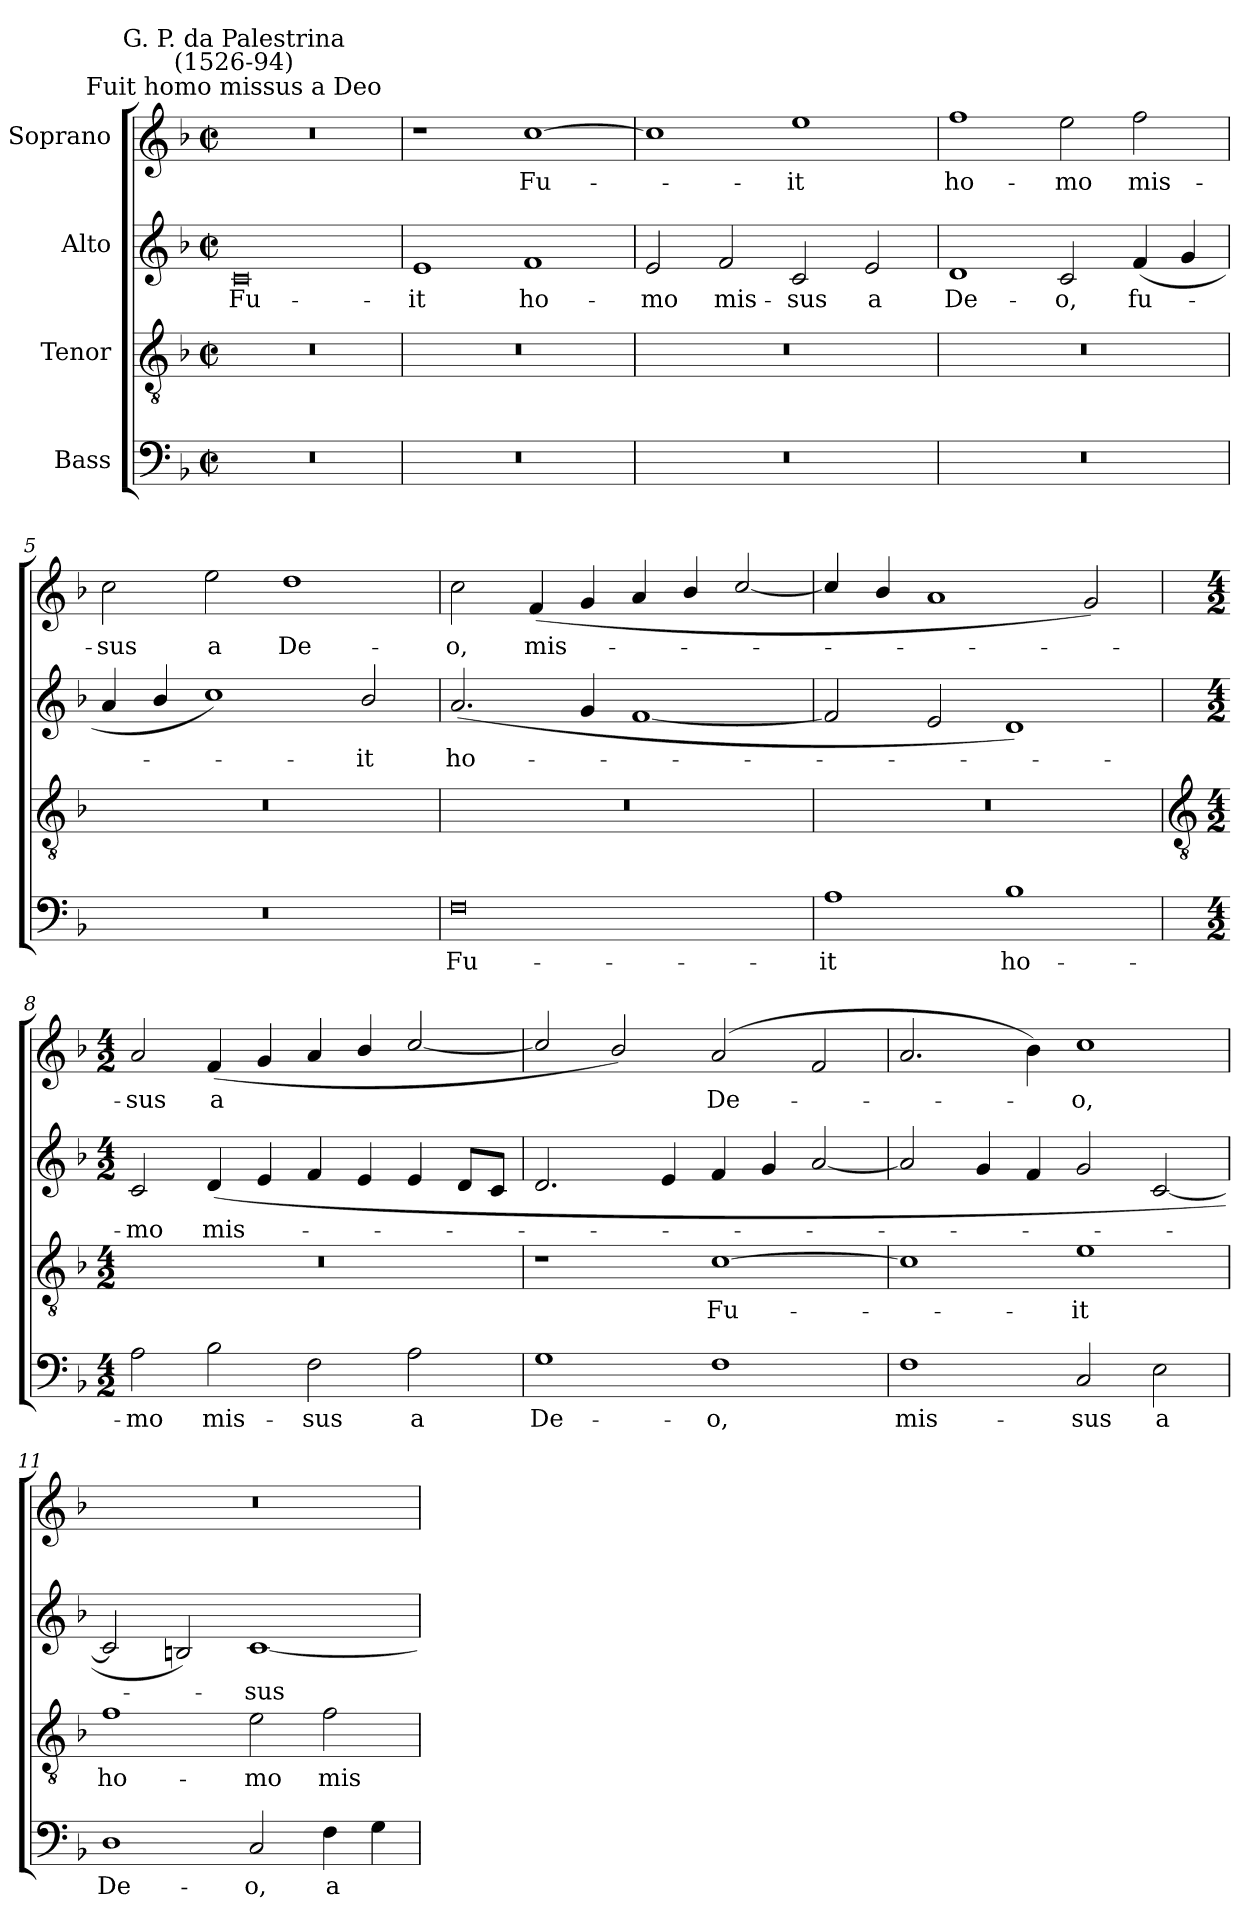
**kern	**text	**kern	**text	**kern	**text	**kern	**text
*part4	*part4	*part3	*part3	*part2	*part2	*part1	*part1
*staff4	*staff4	*staff3	*staff3	*staff2	*staff2	*staff1	*staff1
*I"Bass	*	*I"Tenor	*	*I"Alto	*	*I"Soprano	*
*clefF4	*	*clefGv2	*	*clefG2	*	*clefG2	*
*k[b-]	*	*k[b-]	*	*k[b-]	*	*k[b-]	*
*F:	*	*F:	*	*F:	*	*F:	*
*M4/2	*	*M4/2	*	*M4/2	*	*M4/2	*
*met(c|)	*	*met(c|)	*	*met(c|)	*	*met(c|)	*
=1	=1	=1	=1	=1	=1	=1	=1
!	!	!	!	!	!	!LO:TX:a:cj:t=Fuit homo missus a Deo	!
!	!	!	!	!	!	!LO:TX:a:cj:t=G. P. da Palestrina\n(1526-94)	!
!	!	!	!	!	!LO:LY:b	!	!
0r	.	0r	.	0c	Fu-	0r	.
=2	=2	=2	=2	=2	=2	=2	=2
!	!	!	!	!	!LO:LY:b	!	!
0r	.	0r	.	1e	-it	1r	.
!	!	!	!	!	!LO:LY:b	!	!LO:LY:b
.	.	.	.	1f	ho-	[1cc	Fu-
=3	=3	=3	=3	=3	=3	=3	=3
!	!	!	!	!	!LO:LY:b	!	!
0r	.	0r	.	2e	-mo	1cc]	.
!	!	!	!	!	!LO:LY:b	!	!
.	.	.	.	2f	mis-	.	.
!	!	!	!	!	!LO:LY:b	!	!LO:LY:b
.	.	.	.	2c	-sus	1ee	it
!	!	!	!	!	!LO:LY:b	!	!
.	.	.	.	2e	a	.	.
=4	=4	=4	=4	=4	=4	=4	=4
!	!	!	!	!	!LO:LY:b	!	!LO:LY:b
0r	.	0r	.	1d	De-	1ff	ho-
!	!	!	!	!	!LO:LY:b	!	!LO:LY:b
.	.	.	.	2c	-o,	2ee	-mo
!	!	!	!	!	!LO:LY:b	!	!LO:LY:b
.	.	.	.	(<4f	fu-	2ff	mis-
.	.	.	.	4g	.	.	.
=5	=5	=5	=5	=5	=5	=5	=5
!	!	!	!	!	!	!	!LO:LY:b
0r	.	0r	.	4a	.	2cc	-sus
.	.	.	.	4b-/	.	.	.
!	!	!	!	!	!	!	!LO:LY:b
.	.	.	.	1cc/)	.	2ee	a
!	!	!	!	!	!	!	!LO:LY:b
.	.	.	.	.	.	1dd	De-
!	!	!	!	!	!LO:LY:b	!	!
.	.	.	.	2b-/	it	.	.
=6	=6	=6	=6	=6	=6	=6	=6
!	!LO:LY:b	!	!	!	!LO:LY:b	!	!LO:LY:b
0F	Fu-	0r	.	(<2.a	ho-	2cc	-o,
!	!	!	!	!	!	!	!LO:LY:b
.	.	.	.	.	.	(<4f	mis-
.	.	.	.	4g	.	4g	.
.	.	.	.	[1f	.	4a	.
.	.	.	.	.	.	4b-/	.
.	.	.	.	.	.	[2cc/	.
=7	=7	=7	=7	=7	=7	=7	=7
!	!LO:LY:b	!	!	!	!	!	!
1A	-it	0r	.	2f]	.	4cc/]	.
.	.	.	.	.	.	4b-/	.
.	.	.	.	2e	.	1a	.
!	!LO:LY:b	!	!	!	!	!	!
1B-	ho-	.	.	1d)	.	.	.
.	.	.	.	.	.	2g)	.
!!LO:LB:g=z
=8	=8	=8	=8	=8	=8	=8	=8
*	*	*clefGv2	*	*	*	*	*
*M4/2	*	*M4/2	*	*M4/2	*	*M4/2	*
!	!LO:LY:b	!	!	!	!LO:LY:b	!	!LO:LY:b
2A	-mo	0r	.	2c	mo	2a	sus
!	!LO:LY:b	!	!	!	!LO:LY:b	!	!LO:LY:b
2B-	mis-	.	.	(<4d	mis-	(<4f	a
.	.	.	.	4e	.	4g	.
!	!LO:LY:b	!	!	!	!	!	!
2F	-sus	.	.	4f	.	4a	.
.	.	.	.	4e	.	4b-/	.
!	!LO:LY:b	!	!	!	!	!	!
2A	a	.	.	4e	.	[2cc/	.
.	.	.	.	8dL	.	.	.
.	.	.	.	8cJ	.	.	.
=9	=9	=9	=9	=9	=9	=9	=9
!	!LO:LY:b	!	!	!	!	!	!
1G	De-	1r	.	2.d	.	2cc/]	.
.	.	.	.	.	.	2b-/)	.
.	.	.	.	4e	.	.	.
!	!LO:LY:b	!	!LO:LY:b	!	!	!	!LO:LY:b
1F	-o,	[1c	Fu-	4f	.	(<2a	De-
.	.	.	.	4g	.	.	.
.	.	.	.	[2a	.	2f	.
=10	=10	=10	=10	=10	=10	=10	=10
!	!LO:LY:b	!	!	!	!	!	!
1F	mis-	1c]	.	2a]	.	2.a	.
.	.	.	.	4g	.	.	.
.	.	.	.	4f	.	4b-)	.
!	!LO:LY:b	!	!LO:LY:b	!	!	!	!LO:LY:b
2C	-sus	1e	it	2g	.	1cc	o,
!	!LO:LY:b	!	!	!	!	!	!
2E	a	.	.	[2c	.	.	.
=11	=11	=11	=11	=11	=11	=11	=11
!	!LO:LY:b	!	!LO:LY:b	!	!	!	!
1D	De-	1f	ho-	2c]	.	0r	.
.	.	.	.	2Bn)	.	.	.
!	!LO:LY:b	!	!LO:LY:b	!	!LO:LY:b	!	!
2C	-o,	2e	-mo	[1c	sus	.	.
!	!LO:LY:b	!	!LO:LY:b	!	!	!	!
4F	a	2f	mis-	.	.	.	.
4G	.	.	.	.	.	.	.
=	=	=	=	=	=	=	=
*-	*-	*-	*-	*-	*-	*-	*-
